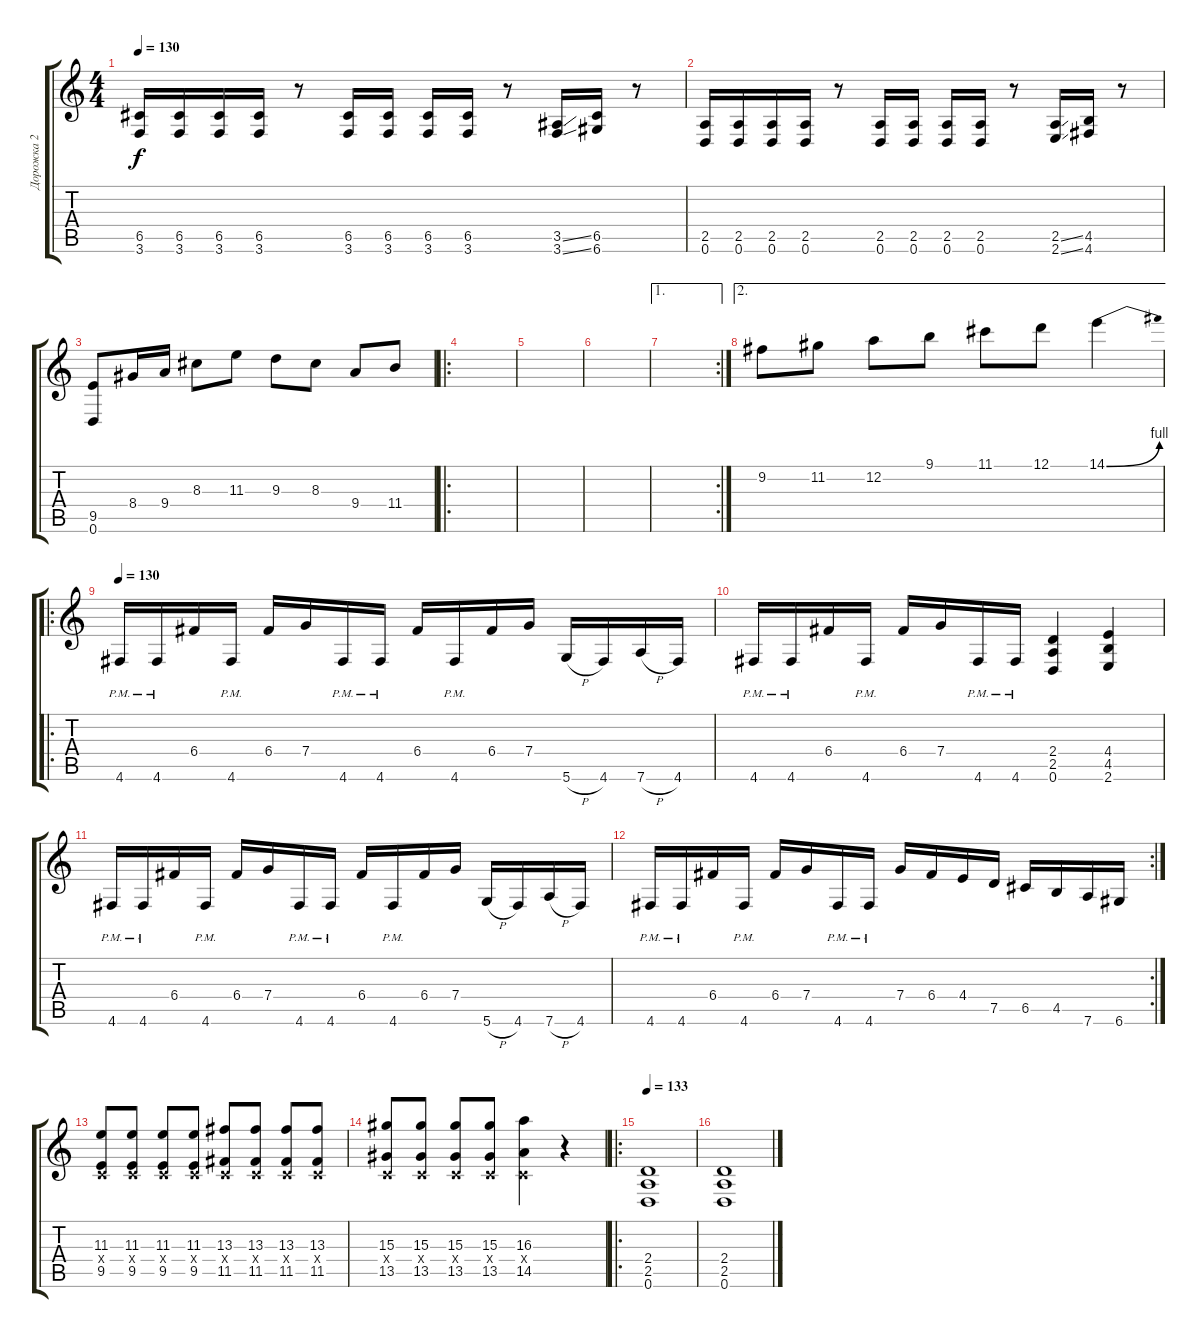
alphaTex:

\track ("Дорожка 2" "Дорожка 2") {instrument distortionguitar}
\staff {score tabs}
\tuning (D4 A3 F3 C3 G2 D2) {hide}
\ts (4 4)
\tempo 130
\clef g2
\ks c
(6.5 3.6).16{dy f} (6.5 3.6).16 (6.5 3.6).16 (6.5 3.6).16 r.8 (6.5 3.6).16 (6.5 3.6).16 (6.5 3.6).16 (6.5 3.6).16 r.8 (3.5{ss} 3.6{ss}).16 (6.5 6.6).16 r.8 |
(2.5 0.6).16 (2.5 0.6).16 (2.5 0.6).16 (2.5 0.6).16 r.8 (2.5 0.6).16 (2.5 0.6).16 (2.5 0.6).16 (2.5 0.6).16 r.8 (2.5{ss} 2.6{ss}).16 (4.5 4.6).16 r.8 |
(9.5 0.6).8 8.4.16 9.4.16 8.3.8 11.3.8 9.3.8 8.3.8 9.4.8 11.4.8 |
\ro
|
|
|
\ae 1
\rc 2
|
\ae 2
9.2.8{balance 0} 11.2.8 12.2.8 9.1.8 11.1.8 12.1.8 14.1{be (bend 0 0 60 4)}.4 |
\ro
\tempo 130
4.6{pm}.16 4.6{pm}.16 6.4.16 4.6{pm}.16 6.4.16 7.4.16 4.6{pm}.16 4.6{pm}.16 6.4.16 4.6{pm}.16 6.4.16 7.4.16 5.6{h}.16 4.6.16 7.6{h}.16 4.6.16 |
4.6{pm}.16 4.6{pm}.16 6.4.16 4.6{pm}.16 6.4.16 7.4.16 4.6{pm}.16 4.6{pm}.16 (2.4 2.5 0.6).4 (4.4 4.5 2.6).4 |
4.6{pm}.16 4.6{pm}.16 6.4.16 4.6{pm}.16 6.4.16 7.4.16 4.6{pm}.16 4.6{pm}.16 6.4.16 4.6{pm}.16 6.4.16 7.4.16 5.6{h}.16 4.6.16 7.6{h}.16 4.6.16 |
\rc 2
4.6{pm}.16 4.6{pm}.16 6.4.16 4.6{pm}.16 6.4.16 7.4.16 4.6{pm}.16 4.6{pm}.16 7.4.16 6.4.16 4.4.16 7.5.16 6.5.16 4.5.16 7.6.16 6.6.16 |
(11.3 0.4{x} 9.5).8 (11.3 0.4{x} 9.5).8 (11.3 0.4{x} 9.5).8 (11.3 0.4{x} 9.5).8 (13.3 0.4{x} 11.5).8 (13.3 0.4{x} 11.5).8 (13.3 0.4{x} 11.5).8 (13.3 0.4{x} 11.5).8 |
(15.3 0.4{x} 13.5).8 (15.3 0.4{x} 13.5).8 (15.3 0.4{x} 13.5).8 (15.3 0.4{x} 13.5).8 (16.3 0.4{x} 14.5).4 r.4 |
\ro
\tempo 133
(2.4 2.5 0.6).1{volume 13} |
(2.4 2.5 0.6).1
